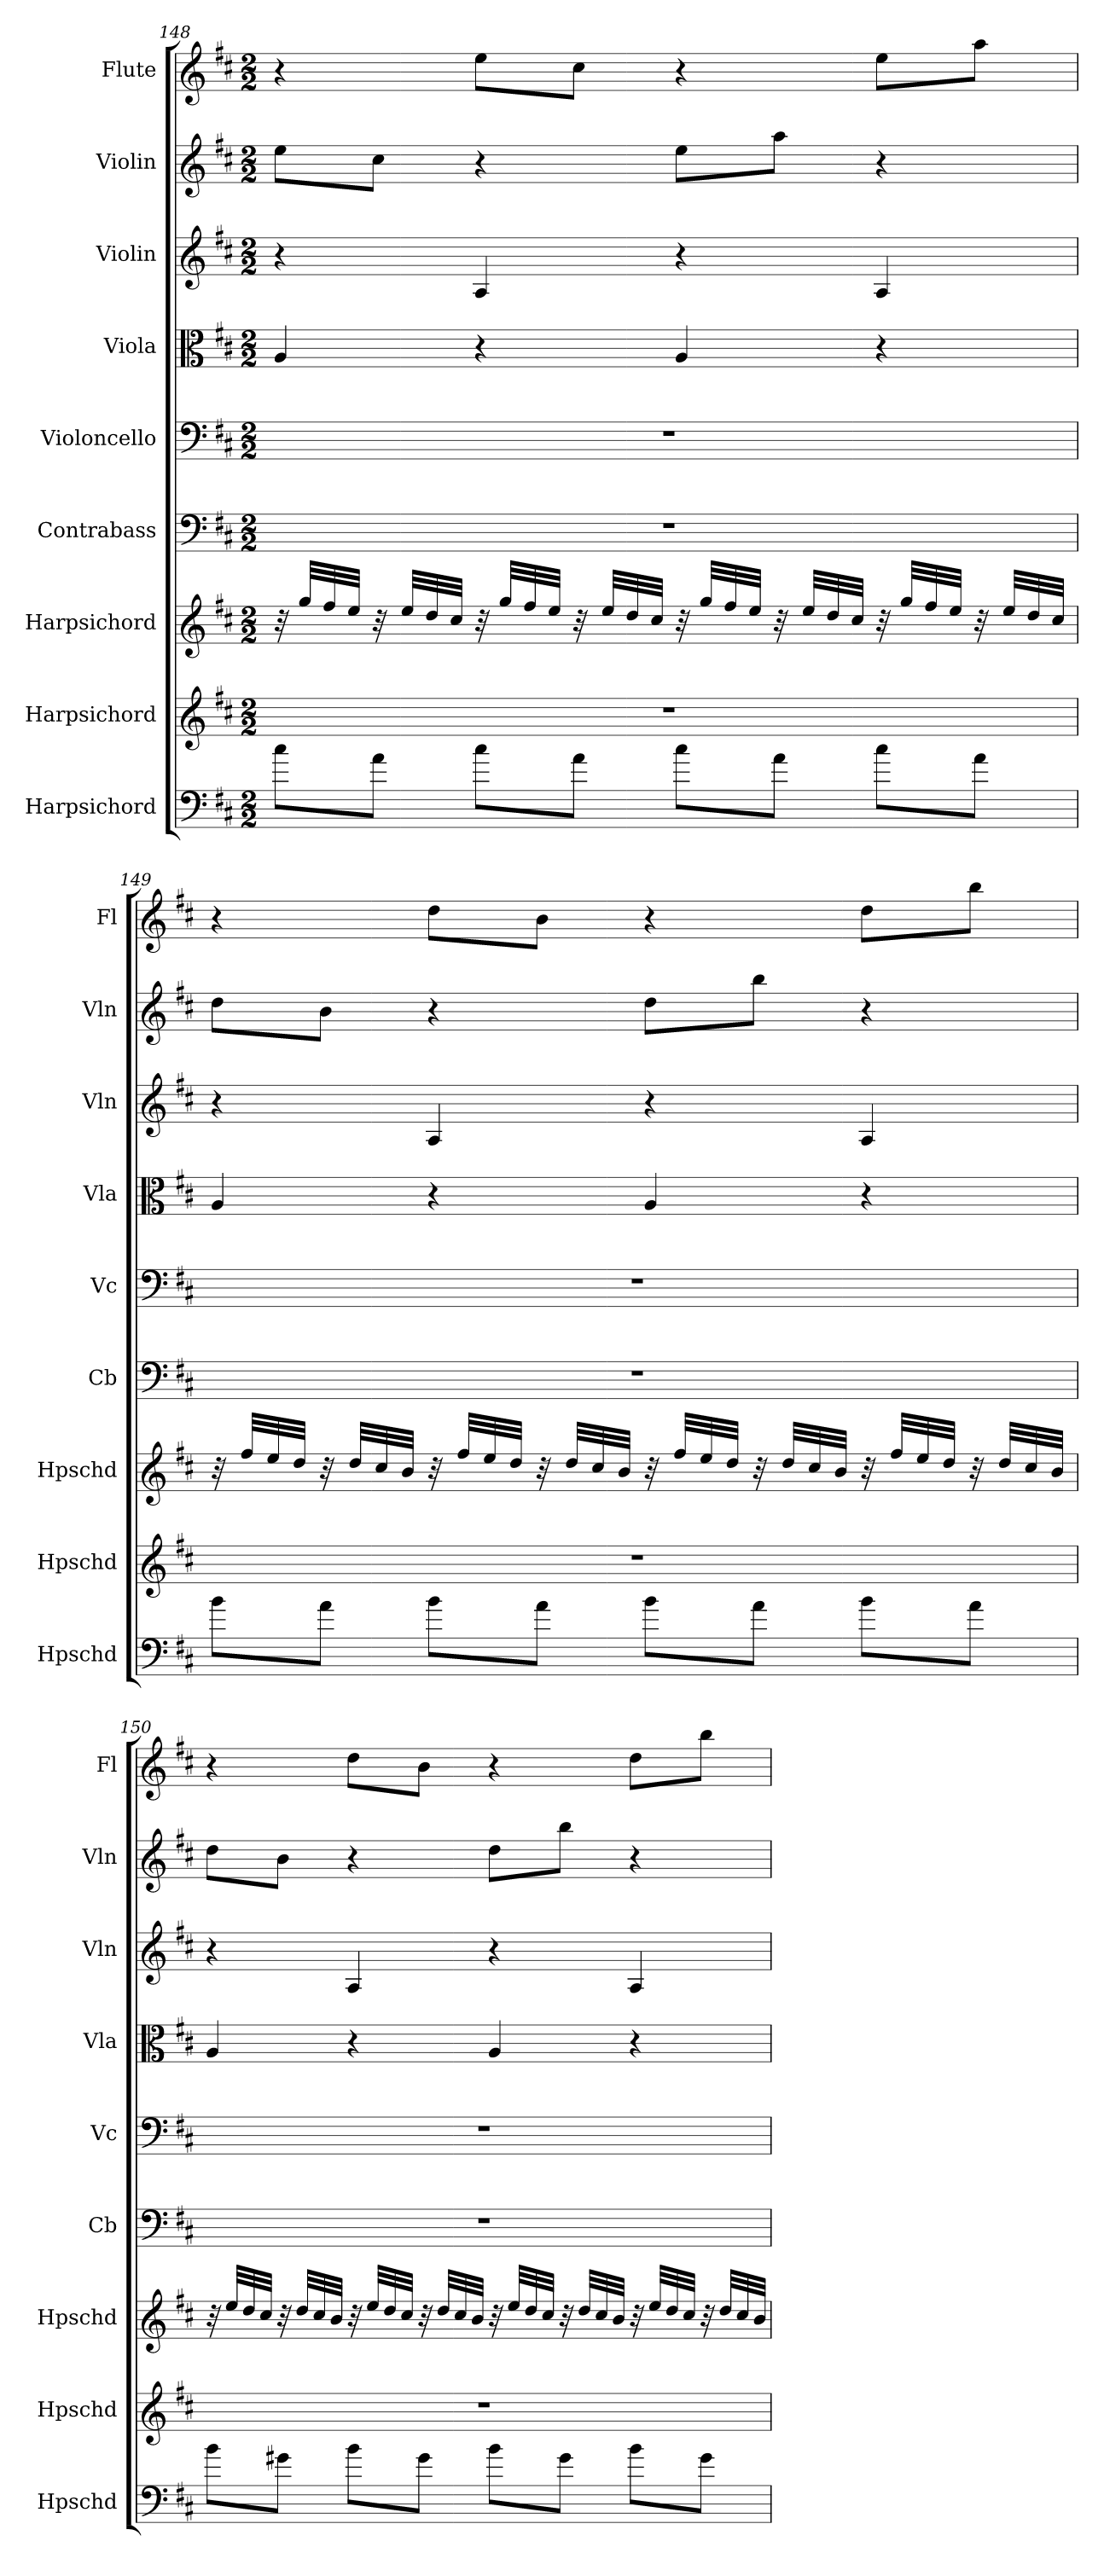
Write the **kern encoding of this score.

**kern	**kern	**kern	**kern	**kern	**kern	**kern	**kern	**kern
*part9	*part8	*part7	*part6	*part5	*part4	*part3	*part2	*part1
*staff9	*staff8	*staff7	*staff6	*staff5	*staff4	*staff3	*staff2	*staff1
*I"Harpsichord	*I"Harpsichord	*I"Harpsichord	*I"Contrabass	*I"Violoncello	*I"Viola	*I"Violin	*I"Violin	*I"Flute
*I'Hpschd	*I'Hpschd	*I'Hpschd	*I'Cb	*I'Vc	*I'Vla	*I'Vln	*I'Vln	*I'Fl
*clefF4	*clefG2	*clefG2	*clefF4	*clefF4	*clefC3	*clefG2	*clefG2	*clefG2
*	*	*	*ITrd7c12	*	*	*	*	*
*k[f#c#]	*k[f#c#]	*k[f#c#]	*k[f#c#]	*k[f#c#]	*k[f#c#]	*k[f#c#]	*k[f#c#]	*k[f#c#]
*D:	*D:	*D:	*D:	*D:	*D:	*D:	*D:	*D:
*M2/2	*M2/2	*M2/2	*M2/2	*M2/2	*M2/2	*M2/2	*M2/2	*M2/2
=148	=148	=148	=148	=148	=148	=148	=148	=148
8cc#\L	1r	32r	1r	1r	4A/	4r	8ee\L	4r
.	.	32gg/LLL	.	.	.	.	.	.
.	.	32ff#/	.	.	.	.	.	.
.	.	32ee/JJJ	.	.	.	.	.	.
8a\J	.	32r	.	.	.	.	8cc#\J	.
.	.	32ee/LLL	.	.	.	.	.	.
.	.	32dd/	.	.	.	.	.	.
.	.	32cc#/JJJ	.	.	.	.	.	.
8cc#\L	.	32r	.	.	4r	4A/	4r	8ee\L
.	.	32gg/LLL	.	.	.	.	.	.
.	.	32ff#/	.	.	.	.	.	.
.	.	32ee/JJJ	.	.	.	.	.	.
8a\J	.	32r	.	.	.	.	.	8cc#\J
.	.	32ee/LLL	.	.	.	.	.	.
.	.	32dd/	.	.	.	.	.	.
.	.	32cc#/JJJ	.	.	.	.	.	.
8cc#\L	.	32r	.	.	4A/	4r	8ee\L	4r
.	.	32gg/LLL	.	.	.	.	.	.
.	.	32ff#/	.	.	.	.	.	.
.	.	32ee/JJJ	.	.	.	.	.	.
8a\J	.	32r	.	.	.	.	8aa\J	.
.	.	32ee/LLL	.	.	.	.	.	.
.	.	32dd/	.	.	.	.	.	.
.	.	32cc#/JJJ	.	.	.	.	.	.
8cc#\L	.	32r	.	.	4r	4A/	4r	8ee\L
.	.	32gg/LLL	.	.	.	.	.	.
.	.	32ff#/	.	.	.	.	.	.
.	.	32ee/JJJ	.	.	.	.	.	.
8a\J	.	32r	.	.	.	.	.	8aa\J
.	.	32ee/LLL	.	.	.	.	.	.
.	.	32dd/	.	.	.	.	.	.
.	.	32cc#/JJJ	.	.	.	.	.	.
=149	=149	=149	=149	=149	=149	=149	=149	=149
8b\L	1r	32r	1r	1r	4A/	4r	8dd\L	4r
.	.	32ff#/LLL	.	.	.	.	.	.
.	.	32ee/	.	.	.	.	.	.
.	.	32dd/JJJ	.	.	.	.	.	.
8a\J	.	32r	.	.	.	.	8b\J	.
.	.	32dd/LLL	.	.	.	.	.	.
.	.	32cc#/	.	.	.	.	.	.
.	.	32b/JJJ	.	.	.	.	.	.
8b\L	.	32r	.	.	4r	4A/	4r	8dd\L
.	.	32ff#/LLL	.	.	.	.	.	.
.	.	32ee/	.	.	.	.	.	.
.	.	32dd/JJJ	.	.	.	.	.	.
8a\J	.	32r	.	.	.	.	.	8b\J
.	.	32dd/LLL	.	.	.	.	.	.
.	.	32cc#/	.	.	.	.	.	.
.	.	32b/JJJ	.	.	.	.	.	.
8b\L	.	32r	.	.	4A/	4r	8dd\L	4r
.	.	32ff#/LLL	.	.	.	.	.	.
.	.	32ee/	.	.	.	.	.	.
.	.	32dd/JJJ	.	.	.	.	.	.
8a\J	.	32r	.	.	.	.	8bb\J	.
.	.	32dd/LLL	.	.	.	.	.	.
.	.	32cc#/	.	.	.	.	.	.
.	.	32b/JJJ	.	.	.	.	.	.
8b\L	.	32r	.	.	4r	4A/	4r	8dd\L
.	.	32ff#/LLL	.	.	.	.	.	.
.	.	32ee/	.	.	.	.	.	.
.	.	32dd/JJJ	.	.	.	.	.	.
8a\J	.	32r	.	.	.	.	.	8bb\J
.	.	32dd/LLL	.	.	.	.	.	.
.	.	32cc#/	.	.	.	.	.	.
.	.	32b/JJJ	.	.	.	.	.	.
=150	=150	=150	=150	=150	=150	=150	=150	=150
8b\L	1r	32r	1r	1r	4A/	4r	8dd\L	4r
.	.	32ee/LLL	.	.	.	.	.	.
.	.	32dd/	.	.	.	.	.	.
.	.	32cc#/JJJ	.	.	.	.	.	.
8g#X\J	.	32r	.	.	.	.	8b\J	.
.	.	32dd/LLL	.	.	.	.	.	.
.	.	32cc#/	.	.	.	.	.	.
.	.	32b/JJJ	.	.	.	.	.	.
8b\L	.	32r	.	.	4r	4A/	4r	8dd\L
.	.	32ee/LLL	.	.	.	.	.	.
.	.	32dd/	.	.	.	.	.	.
.	.	32cc#/JJJ	.	.	.	.	.	.
8g#\J	.	32r	.	.	.	.	.	8b\J
.	.	32dd/LLL	.	.	.	.	.	.
.	.	32cc#/	.	.	.	.	.	.
.	.	32b/JJJ	.	.	.	.	.	.
8b\L	.	32r	.	.	4A/	4r	8dd\L	4r
.	.	32ee/LLL	.	.	.	.	.	.
.	.	32dd/	.	.	.	.	.	.
.	.	32cc#/JJJ	.	.	.	.	.	.
8g#\J	.	32r	.	.	.	.	8bb\J	.
.	.	32dd/LLL	.	.	.	.	.	.
.	.	32cc#/	.	.	.	.	.	.
.	.	32b/JJJ	.	.	.	.	.	.
8b\L	.	32r	.	.	4r	4A/	4r	8dd\L
.	.	32ee/LLL	.	.	.	.	.	.
.	.	32dd/	.	.	.	.	.	.
.	.	32cc#/JJJ	.	.	.	.	.	.
8g#\J	.	32r	.	.	.	.	.	8bb\J
.	.	32dd/LLL	.	.	.	.	.	.
.	.	32cc#/	.	.	.	.	.	.
.	.	32b/JJJ	.	.	.	.	.	.
=	=	=	=	=	=	=	=	=
*-	*-	*-	*-	*-	*-	*-	*-	*-
